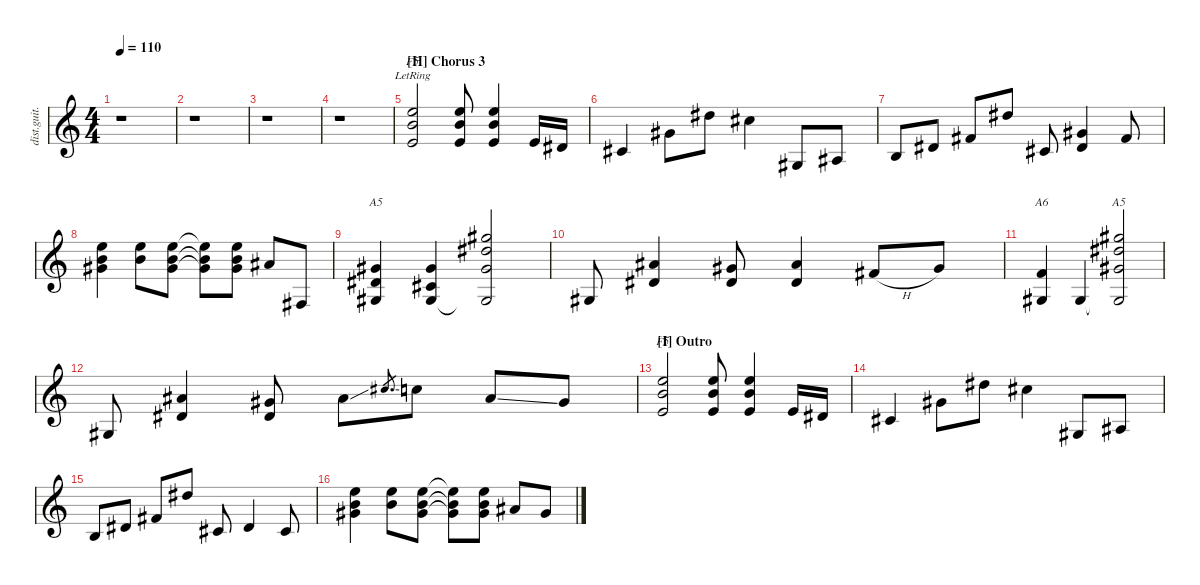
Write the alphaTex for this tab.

\defaultSystemsLayout 4
\hideDynamics
\bracketExtendMode nobrackets
\otherSystemsTrackNameOrientation horizontal
\track ("E.Guitar II" "dist.guit.") {instrument distortionguitar}
\staff {score}
\tuning (Eb4 Bb3 Gb3 Db3 Ab2 Eb2)
\chord ("F5" x x 10 10 8 x) {firstfret 8 showdiagram false showfingering false}
\chord ("A5" x x 2 2 0 x) {showdiagram false showfingering false barre 2}
\chord ("A6" x x x 4 0 x) {showdiagram false showfingering false}
\chord ("A5" 5 5 2 x 0 x) {showdiagram false showfingering false barre 5}
\ts (4 4)
\tempo 110
\clef g2
\ks aminor
r.1{dy f beam Down} |
r.1{beam Down} |
r.1{beam Down} |
r.1{beam Down} |
\section ("H" "Chorus 3")
(8.5{lr} 10.4{lr} 10.3{lr}).2{ch "F5" dy mf beam Up} (8.5 10.4 10.3).8{beam Up} (8.5 10.4 10.3).4{beam Up} 8.5.16{beam Up} 7.5{acc #}.16{beam Up} |
0.4{acc #}.4{beam Up} 2.3{acc #}.8{beam Down} 0.1{acc #}.8{beam Down} 3.2{acc #}.4{beam Down} 0.5{acc #}.8{beam Up} 2.5{acc #}.8{beam Up} |
3.5.8{dy f beam Up} 2.4{acc #}.8{beam Up} 0.3{acc #}.8{beam Up} 0.1{acc #}.8{beam Up} 0.4{acc #}.8{beam Up} (2.4{acc #} 2.3{acc #}).4{beam Up} 0.3{acc #}.8{beam Up} |
(1.1 1.2 2.3{acc #}).4{beam Down} (1.1 1.2).8{beam Down} (1.1 1.2 2.3{acc #}).8{beam Down} (2.3{t acc #} 1.2{t} 1.1{t}).8{beam Down} (1.1 1.2 2.3{acc #}).8{beam Down} 0.2{acc #}.8{beam Up} 3.6{acc #}.8{beam Up} |
(0.5{acc #} 2.4{acc #} 2.3{acc #}).4{ch "A5" beam Up} (0.5{acc #} 0.4{acc #} 2.3{acc #}).4{beam Up} (5.1{acc #} 5.2{acc #} 2.3{acc #} 0.5{t acc #}).2{beam Up} |
0.5{acc #}.8{beam Up} (2.4{acc #} 4.3{acc #}).4{beam Up} (2.3{acc #} 2.4{acc #}).8{beam Up} (2.4{acc #} 4.3{acc #}).4{beam Up} 0.3{h acc #}.8{beam Up} 2.3{acc #}.8{beam Up} |
(4.4 0.5{acc #}).4{ch "A6" beam Up} 0.5{acc #}.4{beam Up} (0.5{t acc #} 5.1{acc #} 5.2{acc #} 2.3{acc #}).2{ch "A5" beam Up} |
0.5{acc #}.8{beam Up} (2.4{acc #} 4.3{acc #}).4{beam Up} (2.3{acc #} 2.4{acc #}).8{beam Up} 4.3{ss acc #}.8{beam Down} 7.3{ss acc #}.8{d gr beam Up} 6.3.8{beam Down} 4.3{ss acc #}.8{beam Up} 2.3{acc #}.8{beam Up} |
\section ("I" "Outro")
(8.5 10.4 10.3).2{ch "F5" dy mf beam Up} (8.5 10.4 10.3).8{beam Up} (8.5 10.4 10.3).4{beam Up} 8.5.16{beam Up} 7.5{acc #}.16{beam Up} |
0.4{acc #}.4{beam Up} 2.3{acc #}.8{beam Down} 0.1{acc #}.8{beam Down} 3.2{acc #}.4{beam Down} 0.5{acc #}.8{beam Up} 2.5{acc #}.8{beam Up} |
3.5.8{beam Up} 2.4{acc #}.8{beam Up} 0.3{acc #}.8{beam Up} 0.1{acc #}.8{beam Up} 0.4{acc #}.8{beam Up} 2.4{acc #}.4{beam Up} 0.4{acc #}.8{beam Up} |
(1.1 1.2 2.3{acc #}).4{dy f beam Down} (1.1 1.2).8{beam Down} (1.1 1.2 2.3{acc #}).8{beam Down} (2.3{t acc #} 1.2{t} 1.1{t}).8{beam Down} (1.1 1.2 2.3{acc #}).8{beam Down} 4.3{acc #}.8{beam Up} 2.3{acc #}.8{beam Up}
